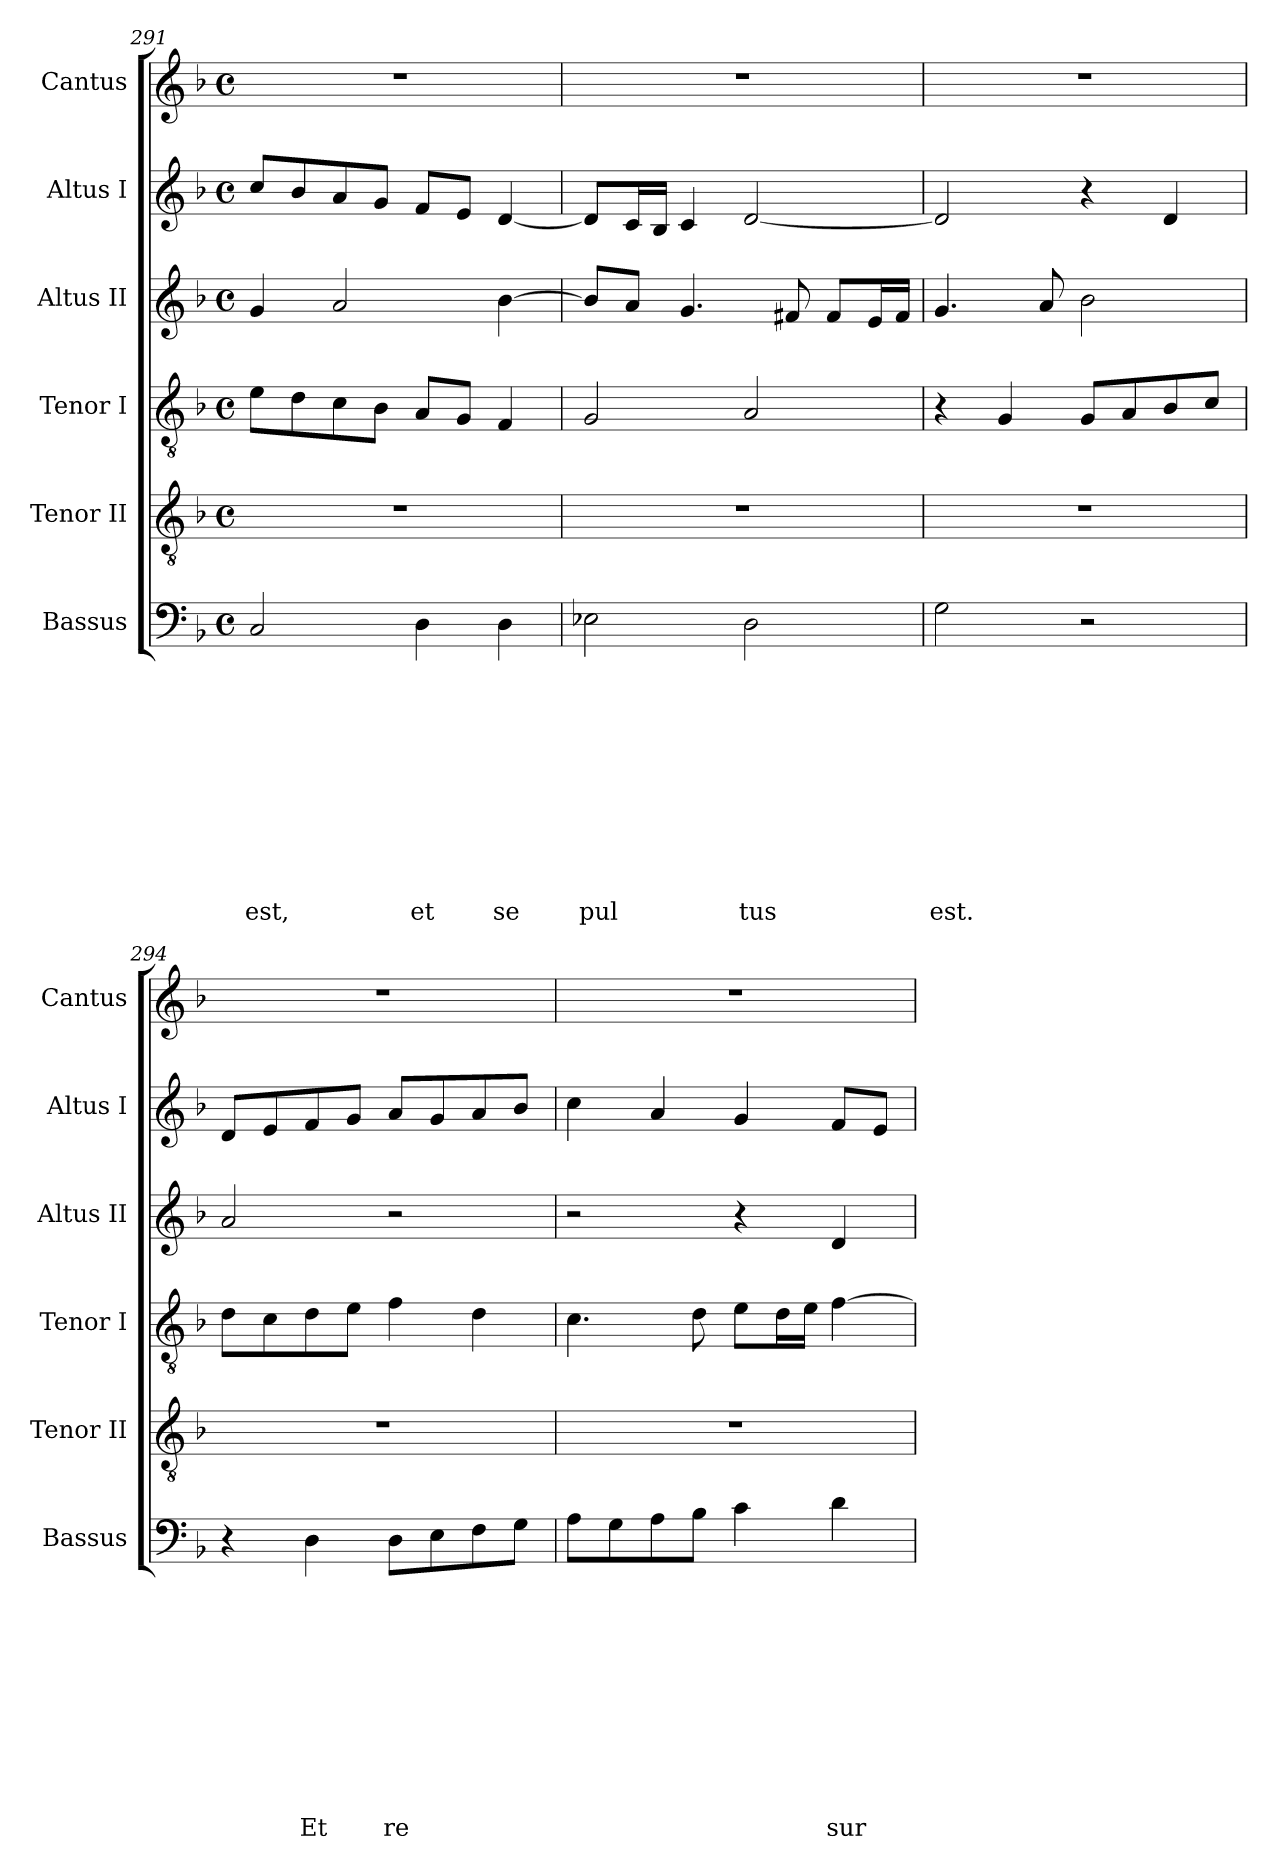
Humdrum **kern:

**kern	**text	**text	**text	**text	**text	**text	**text	**text	**text	**text	**text	**kern	**kern	**kern	**kern	**kern
*part6	*part6	*part6	*part6	*part6	*part6	*part6	*part6	*part6	*part6	*part6	*part6	*part5	*part4	*part3	*part2	*part1
*staff6	*staff6	*staff6	*staff6	*staff6	*staff6	*staff6	*staff6	*staff6	*staff6	*staff6	*staff6	*staff5	*staff4	*staff3	*staff2	*staff1
*I"Bassus	*	*	*	*	*	*	*	*	*	*	*	*I"Tenor II	*I"Tenor I	*I"Altus II	*I"Altus I	*I"Cantus
*I'Bassus	*	*	*	*	*	*	*	*	*	*	*	*I'Tenor II	*I'Tenor I	*I'Altus II	*I'Altus I	*I'Cantus
*clefF4	*	*	*	*	*	*	*	*	*	*	*	*clefGv2	*clefGv2	*clefG2	*clefG2	*clefG2
*k[b-]	*	*	*	*	*	*	*	*	*	*	*	*k[b-]	*k[b-]	*k[b-]	*k[b-]	*k[b-]
*F:	*	*	*	*	*	*	*	*	*	*	*	*F:	*F:	*F:	*F:	*F:
*M4/4	*	*	*	*	*	*	*	*	*	*	*	*M4/4	*M4/4	*M4/4	*M4/4	*M4/4
*met(c)	*	*	*	*	*	*	*	*	*	*	*	*met(c)	*met(c)	*met(c)	*met(c)	*met(c)
=291	=291	=291	=291	=291	=291	=291	=291	=291	=291	=291	=291	=291	=291	=291	=291	=291
!	!	!	!	!	!	!	!	!	!	!	!LO:LY:b	!	!	!	!	!
2C/	.	.	.	.	.	.	.	.	.	.	est,	1r	8e\L	4g/	8cc/L	1r
.	.	.	.	.	.	.	.	.	.	.	.	.	8d\	.	8b-/	.
.	.	.	.	.	.	.	.	.	.	.	.	.	8c\	2a/	8a/	.
.	.	.	.	.	.	.	.	.	.	.	.	.	8B-\J	.	8g/J	.
!	!	!	!	!	!	!	!	!	!	!	!LO:LY:b	!	!	!	!	!
4D\	.	.	.	.	.	.	.	.	.	.	et	.	8A/L	.	8f/L	.
.	.	.	.	.	.	.	.	.	.	.	.	.	8G/J	.	8e/J	.
!	!	!	!	!	!	!	!	!	!	!	!LO:LY:b	!	!	!	!	!
4D\	.	.	.	.	.	.	.	.	.	.	se	.	4F/	[<4b-\	[<4d/	.
!!LO:LB:g=z
=292	=292	=292	=292	=292	=292	=292	=292	=292	=292	=292	=292	=292	=292	=292	=292	=292
!	!	!	!	!	!	!	!	!	!	!	!LO:LY:b	!	!	!	!	!
2E-X\	.	.	.	.	.	.	.	.	.	.	pul	1r	2G/	8b-/L]	8d/L]	1r
.	.	.	.	.	.	.	.	.	.	.	.	.	.	8a/J	16c/L	.
.	.	.	.	.	.	.	.	.	.	.	.	.	.	.	16B-/JJ	.
.	.	.	.	.	.	.	.	.	.	.	.	.	.	4.g/	4c/	.
!	!	!	!	!	!	!	!	!	!	!	!LO:LY:b	!	!	!	!	!
2D\	.	.	.	.	.	.	.	.	.	.	tus	.	2A/	.	[<2d/	.
.	.	.	.	.	.	.	.	.	.	.	.	.	.	8f#X/	.	.
.	.	.	.	.	.	.	.	.	.	.	.	.	.	8f#/L	.	.
.	.	.	.	.	.	.	.	.	.	.	.	.	.	16e/L	.	.
.	.	.	.	.	.	.	.	.	.	.	.	.	.	16f#/JJ	.	.
=293	=293	=293	=293	=293	=293	=293	=293	=293	=293	=293	=293	=293	=293	=293	=293	=293
!	!	!	!	!	!	!	!	!	!	!	!LO:LY:b	!	!	!	!	!
2G\	.	.	.	.	.	.	.	.	.	.	est.	1r	4r	4.g/	2d/]	1r
.	.	.	.	.	.	.	.	.	.	.	.	.	4G/	.	.	.
.	.	.	.	.	.	.	.	.	.	.	.	.	.	8a/	.	.
2r	.	.	.	.	.	.	.	.	.	.	.	.	8G/L	2b-\	4r	.
.	.	.	.	.	.	.	.	.	.	.	.	.	8A/	.	.	.
.	.	.	.	.	.	.	.	.	.	.	.	.	8B-/	.	4d/	.
.	.	.	.	.	.	.	.	.	.	.	.	.	8c/J	.	.	.
=294	=294	=294	=294	=294	=294	=294	=294	=294	=294	=294	=294	=294	=294	=294	=294	=294
4r	.	.	.	.	.	.	.	.	.	.	.	1r	8d\L	2a/	8d/L	1r
.	.	.	.	.	.	.	.	.	.	.	.	.	8c\	.	8e/	.
!	!	!	!	!	!	!	!	!	!	!	!LO:LY:b	!	!	!	!	!
4D\	.	.	.	.	.	.	.	.	.	.	Et	.	8d\	.	8f/	.
.	.	.	.	.	.	.	.	.	.	.	.	.	8e\J	.	8g/J	.
!	!	!	!	!	!	!	!	!	!	!	!LO:LY:b	!	!	!	!	!
8D\L	.	.	.	.	.	.	.	.	.	.	re	.	4f\	2r	8a/L	.
8E\	.	.	.	.	.	.	.	.	.	.	.	.	.	.	8g/	.
8F\	.	.	.	.	.	.	.	.	.	.	.	.	4d\	.	8a/	.
8G\J	.	.	.	.	.	.	.	.	.	.	.	.	.	.	8b-/J	.
=295	=295	=295	=295	=295	=295	=295	=295	=295	=295	=295	=295	=295	=295	=295	=295	=295
8A\L	.	.	.	.	.	.	.	.	.	.	.	1r	4.c\	2r	4cc\	1r
8G\	.	.	.	.	.	.	.	.	.	.	.	.	.	.	.	.
8A\	.	.	.	.	.	.	.	.	.	.	.	.	.	.	4a/	.
8B-\J	.	.	.	.	.	.	.	.	.	.	.	.	8d\	.	.	.
4c\	.	.	.	.	.	.	.	.	.	.	.	.	8e\L	4r	4g/	.
.	.	.	.	.	.	.	.	.	.	.	.	.	16d\L	.	.	.
.	.	.	.	.	.	.	.	.	.	.	.	.	16e\JJ	.	.	.
!	!	!	!	!	!	!	!	!	!	!	!LO:LY:b	!	!	!	!	!
4d\	.	.	.	.	.	.	.	.	.	.	sur	.	[>4f\	4d/	8f/L	.
.	.	.	.	.	.	.	.	.	.	.	.	.	.	.	8e/J	.
=	=	=	=	=	=	=	=	=	=	=	=	=	=	=	=	=
*-	*-	*-	*-	*-	*-	*-	*-	*-	*-	*-	*-	*-	*-	*-	*-	*-
